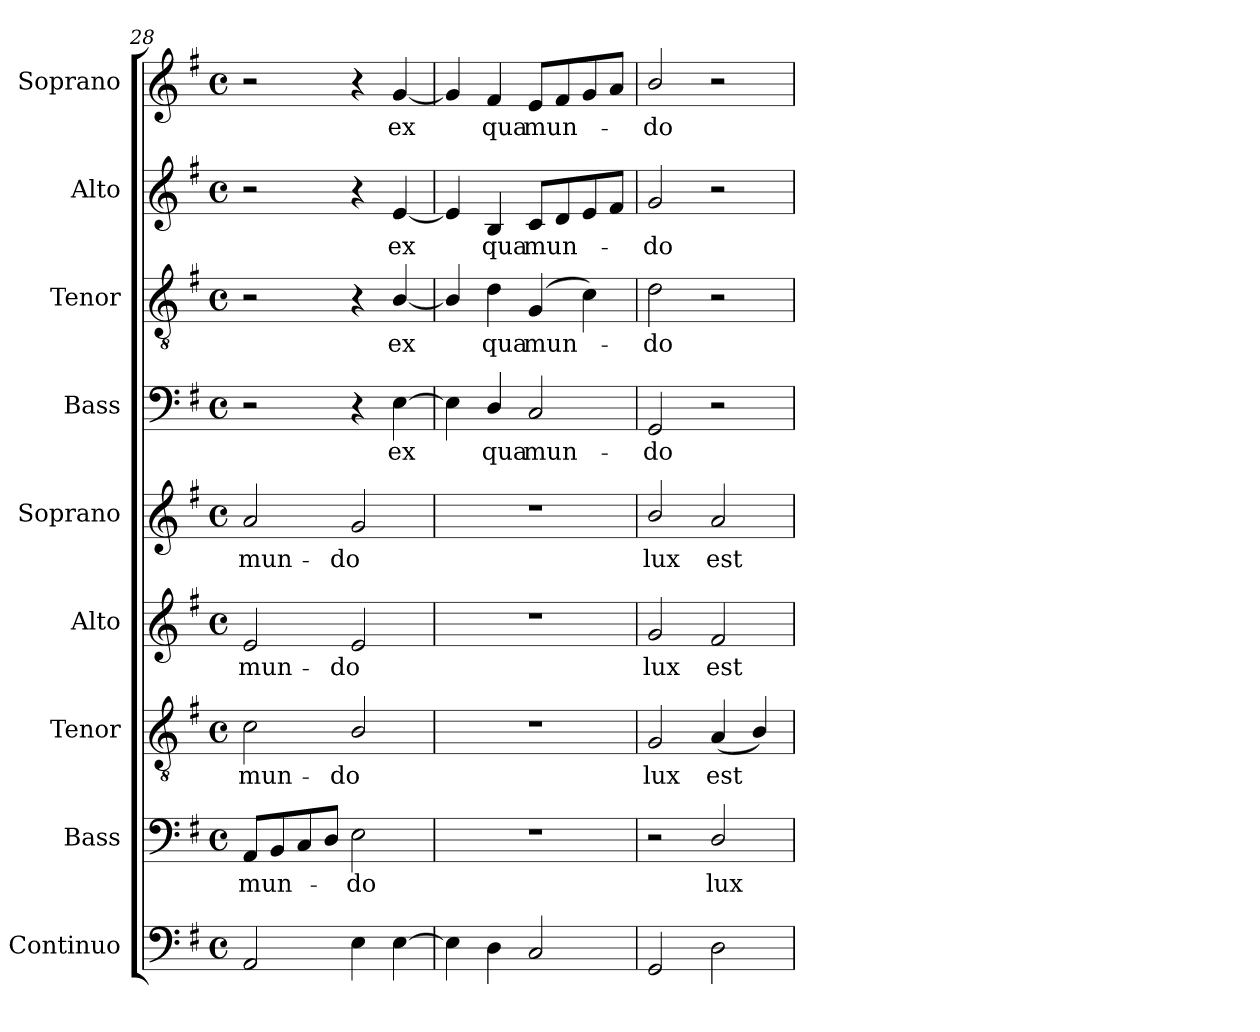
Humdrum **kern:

**kern	**kern	**text	**kern	**text	**kern	**text	**kern	**text	**kern	**text	**kern	**text	**kern	**text	**kern	**text
*part9	*part8	*part8	*part7	*part7	*part6	*part6	*part5	*part5	*part4	*part4	*part3	*part3	*part2	*part2	*part1	*part1
*staff9	*staff8	*staff8	*staff7	*staff7	*staff6	*staff6	*staff5	*staff5	*staff4	*staff4	*staff3	*staff3	*staff2	*staff2	*staff1	*staff1
*I"Continuo	*I"Bass	*	*I"Tenor	*	*I"Alto	*	*I"Soprano	*	*I"Bass	*	*I"Tenor	*	*I"Alto	*	*I"Soprano	*
*I'Cont.	*I'B.	*	*I'T.	*	*I'A.	*	*I'S.	*	*I'B.	*	*I'T.	*	*I'A.	*	*I'S.	*
!!LO:LB:g=z
*clefF4	*clefF4	*	*clefGv2	*	*clefG2	*	*clefG2	*	*clefF4	*	*clefGv2	*	*clefG2	*	*clefG2	*
*	*	*	*ITrd7c12	*	*	*	*	*	*	*	*ITrd7c12	*	*	*	*	*
*k[f#]	*k[f#]	*	*k[f#]	*	*k[f#]	*	*k[f#]	*	*k[f#]	*	*k[f#]	*	*k[f#]	*	*k[f#]	*
*G:	*G:	*	*G:	*	*G:	*	*G:	*	*G:	*	*G:	*	*G:	*	*G:	*
*M4/4	*M4/4	*	*M4/4	*	*M4/4	*	*M4/4	*	*M4/4	*	*M4/4	*	*M4/4	*	*M4/4	*
*met(c)	*met(c)	*	*met(c)	*	*met(c)	*	*met(c)	*	*met(c)	*	*met(c)	*	*met(c)	*	*met(c)	*
=28	=28	=28	=28	=28	=28	=28	=28	=28	=28	=28	=28	=28	=28	=28	=28	=28
!	!	!LO:LY:b:color=#000000	!	!	!	!	!	!	!	!	!	!	!	!	!	!
!	!	!	!	!LO:LY:b:color=#000000	!	!	!	!	!	!	!	!	!	!	!	!
!	!	!	!	!	!	!LO:LY:b:color=#000000	!	!	!	!	!	!	!	!	!	!
!	!	!	!	!	!	!	!	!LO:LY:b:color=#000000	!	!	!	!	!	!	!	!
2AAi/	8AAi/L	mun-	2Ci\	mun-	2ei/	mun-	2ai/	mun-	2r	.	2r	.	2r	.	2r	.
.	8BBi/	.	.	.	.	.	.	.	.	.	.	.	.	.	.	.
.	8Ci/	.	.	.	.	.	.	.	.	.	.	.	.	.	.	.
.	8Di/J	.	.	.	.	.	.	.	.	.	.	.	.	.	.	.
!	!	!LO:LY:b:color=#000000	!	!	!	!	!	!	!	!	!	!	!	!	!	!
!	!	!	!	!LO:LY:b:color=#000000	!	!	!	!	!	!	!	!	!	!	!	!
!	!	!	!	!	!	!LO:LY:b:color=#000000	!	!	!	!	!	!	!	!	!	!
!	!	!	!	!	!	!	!	!LO:LY:b:color=#000000	!	!	!	!	!	!	!	!
4Ei\	2Ei\	-do	2BBi/	-do	2ei/	-do	2gi/	-do	4r	.	4r	.	4r	.	4r	.
!	!	!	!	!	!	!	!	!	!	!LO:LY:b:color=#000000	!	!	!	!	!	!
!	!	!	!	!	!	!	!	!	!	!	!	!LO:LY:b:color=#000000	!	!	!	!
!	!	!	!	!	!	!	!	!	!	!	!	!	!	!LO:LY:b:color=#000000	!	!
!	!	!	!	!	!	!	!	!	!	!	!	!	!	!	!	!LO:LY:b:color=#000000
[4Ei\	.	.	.	.	.	.	.	.	[4Ei\	ex	[4BBi/	ex	[4ei/	ex	[4gi/	ex
=29	=29	=29	=29	=29	=29	=29	=29	=29	=29	=29	=29	=29	=29	=29	=29	=29
4Ei\]	1r	.	1r	.	1r	.	1r	.	4Ei\]	.	4BBi/]	.	4ei/]	.	4gi/]	.
!	!	!	!	!	!	!	!	!	!	!LO:LY:b:color=#000000	!	!	!	!	!	!
!	!	!	!	!	!	!	!	!	!	!	!	!LO:LY:b:color=#000000	!	!	!	!
!	!	!	!	!	!	!	!	!	!	!	!	!	!	!LO:LY:b:color=#000000	!	!
!	!	!	!	!	!	!	!	!	!	!	!	!	!	!	!	!LO:LY:b:color=#000000
4Di\	.	.	.	.	.	.	.	.	4Di/	qua	4Di\	qua	4Bi/	qua	4f#i/	qua
!	!	!	!	!	!	!	!	!	!	!LO:LY:b:color=#000000	!	!	!	!	!	!
!	!	!	!	!	!	!	!	!	!	!	!	!LO:LY:b:color=#000000	!	!	!	!
!	!	!	!	!	!	!	!	!	!	!	!	!	!	!LO:LY:b:color=#000000	!	!
!	!	!	!	!	!	!	!	!	!	!	!	!	!	!	!	!LO:LY:b:color=#000000
2Ci/	.	.	.	.	.	.	.	.	2Ci/	mun-	(4GGi/	mun-	8ci/L	mun-	8ei/L	mun-
.	.	.	.	.	.	.	.	.	.	.	.	.	8di/	.	8f#i/	.
.	.	.	.	.	.	.	.	.	.	.	4Ci\)	.	8ei/	.	8gi/	.
.	.	.	.	.	.	.	.	.	.	.	.	.	8f#i/J	.	8ai/J	.
=30	=30	=30	=30	=30	=30	=30	=30	=30	=30	=30	=30	=30	=30	=30	=30	=30
!	!	!	!	!LO:LY:b:color=#000000	!	!	!	!	!	!	!	!	!	!	!	!
!	!	!	!	!	!	!LO:LY:b:color=#000000	!	!	!	!	!	!	!	!	!	!
!	!	!	!	!	!	!	!	!LO:LY:b:color=#000000	!	!	!	!	!	!	!	!
!	!	!	!	!	!	!	!	!	!	!LO:LY:b:color=#000000	!	!	!	!	!	!
!	!	!	!	!	!	!	!	!	!	!	!	!LO:LY:b:color=#000000	!	!	!	!
!	!	!	!	!	!	!	!	!	!	!	!	!	!	!LO:LY:b:color=#000000	!	!
!	!	!	!	!	!	!	!	!	!	!	!	!	!	!	!	!LO:LY:b:color=#000000
2GGi/	2r	.	2GGi/	lux	2gi/	lux	2bi/	lux	2GGi/	-do	2Di\	-do	2gi/	-do	2bi/	-do
!	!	!LO:LY:b:color=#000000	!	!	!	!	!	!	!	!	!	!	!	!	!	!
!	!	!	!	!LO:LY:b:color=#000000	!	!	!	!	!	!	!	!	!	!	!	!
!	!	!	!	!	!	!LO:LY:b:color=#000000	!	!	!	!	!	!	!	!	!	!
!	!	!	!	!	!	!	!	!LO:LY:b:color=#000000	!	!	!	!	!	!	!	!
2Di\	2Di/	lux	(4AAi/	est	2f#i/	est	2ai/	est	2r	.	2r	.	2r	.	2r	.
.	.	.	4BBi/)	.	.	.	.	.	.	.	.	.	.	.	.	.
=	=	=	=	=	=	=	=	=	=	=	=	=	=	=	=	=
*-	*-	*-	*-	*-	*-	*-	*-	*-	*-	*-	*-	*-	*-	*-	*-	*-
